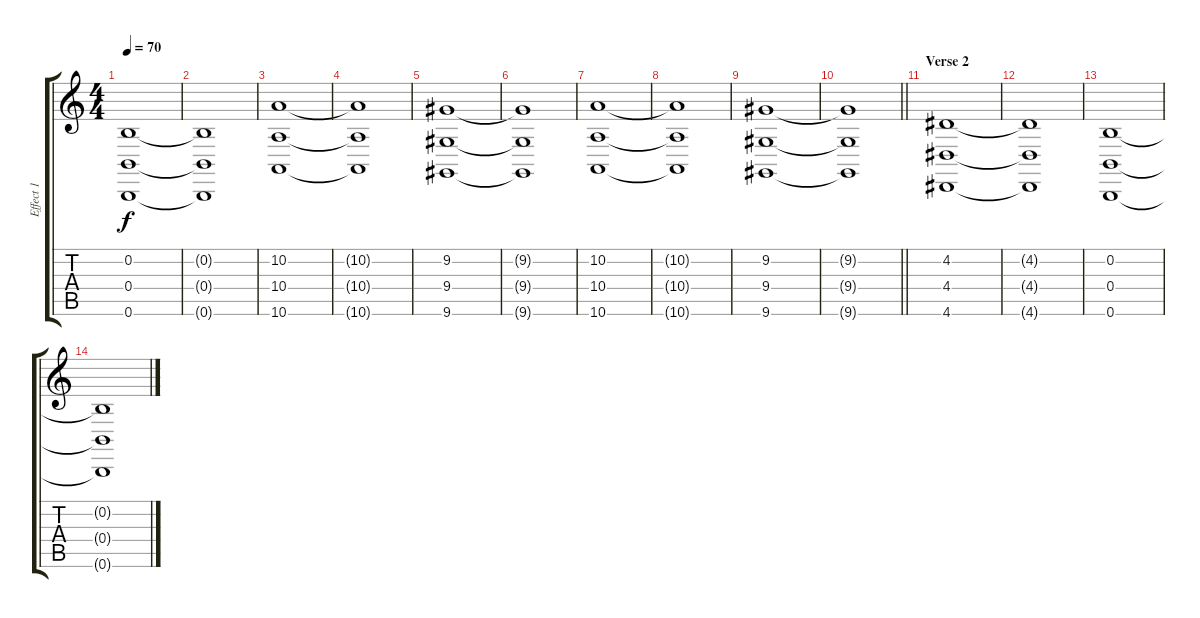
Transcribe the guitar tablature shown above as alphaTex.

\track ("Effect 1" "Effect 1") {instrument rockorgan}
\staff {score tabs}
\tuning (Eb4 B3 Gb3 B2 Gb2 B1) {hide}
\ts (4 4)
\tempo 70
\clef g2
\ks c
(0.2 0.4 0.6).1{dy f} |
(0.2{t} 0.4{t} 0.6{t}).1 |
(10.2 10.4 10.6).1 |
(10.2{t} 10.4{t} 10.6{t}).1 |
(9.2 9.4 9.6).1 |
(9.2{t} 9.4{t} 9.6{t}).1 |
(10.2 10.4 10.6).1 |
(10.2{t} 10.4{t} 10.6{t}).1 |
(9.2 9.4 9.6).1 |
\barLineRight lightlight
(9.2{t} 9.4{t} 9.6{t}).1 |
\section ("" "Verse 2")
(4.2 4.4 4.6).1 |
(4.2{t} 4.4{t} 4.6{t}).1 |
(0.2 0.4 0.6).1 |
(0.2{t} 0.4{t} 0.6{t}).1
